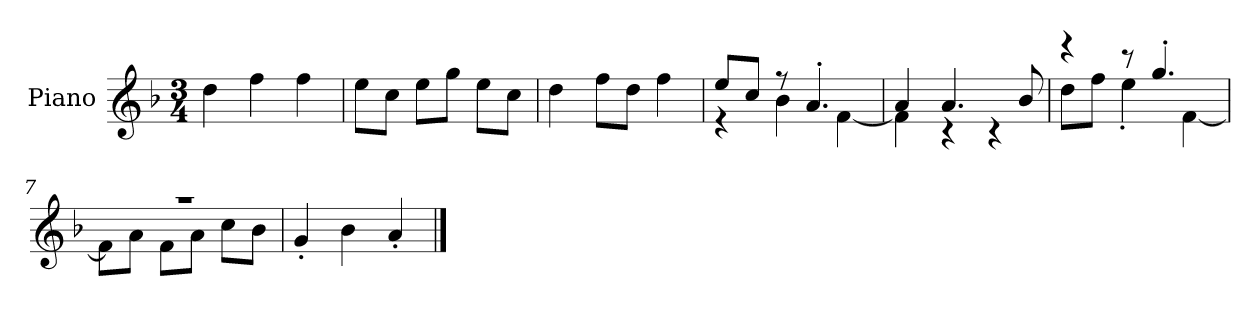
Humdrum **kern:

**kern
*part1
*staff1
*I"Piano
*I'P-no
*clefG2
*k[b-]
*M3/4
*MM179
=1
4dd\
4ff\
4ff\
=2
8ee\L
8cc\J
8ee\L
8gg\J
8ee\L
8cc\J
=3
4dd\
8ff\L
8dd\J
4ff\
=4
*^
8ee/L	4r
8cc/J	.
8r	4b-\
4.a'/	.
.	[4f\
=5	=5
4a/	4f\]
4.a/	4r
.	4r
8b-/	.
=6	=6
4r	8dd\L
.	8ff\J
8r	4ee'\
4.gg'/	.
.	[4f\
=7	=7
2.r	8f\L]
.	8a\J
.	8f\L
.	8a\J
.	8cc\L
.	8b-\J
*v	*v
!!LO:LB:g=z
=8
4g'/
4b-\
4a'/
==
*-
